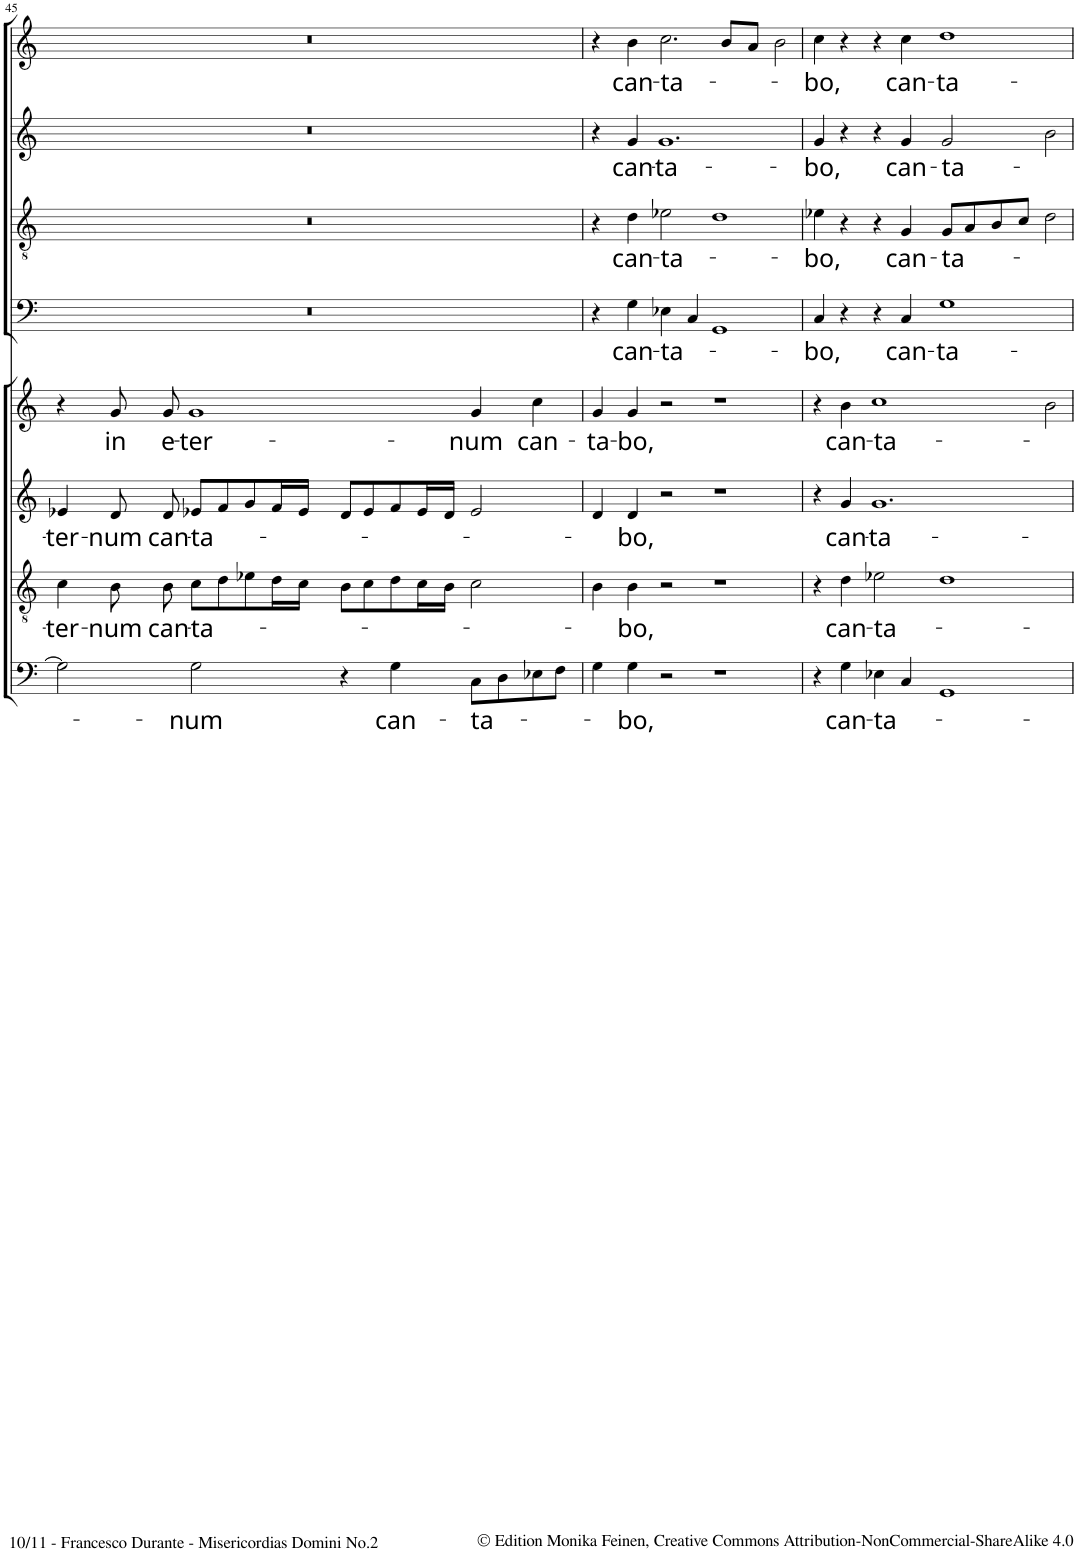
**kern	**text	**kern	**text	**kern	**text	**kern	**text	**kern	**text	**kern	**text	**kern	**text	**kern	**text
*part8	*part8	*part7	*part7	*part6	*part6	*part5	*part5	*part4	*part4	*part3	*part3	*part2	*part2	*part1	*part1
*staff8	*staff8	*staff7	*staff7	*staff6	*staff6	*staff5	*staff5	*staff4	*staff4	*staff3	*staff3	*staff2	*staff2	*staff1	*staff1
*I"BASSO II.	*	*I"TENORE II.	*	*I"ALTO II.	*	*I"CANTO II.	*	*I"BASSO I.	*	*I"TENORE I.	*	*I"ALTO I.	*	*I"CANTO I.	*
!!LO:PB:g=z
*clefF4	*	*clefGv2	*	*clefG2	*	*clefG2	*	*clefF4	*	*clefGv2	*	*clefG2	*	*clefG2	*
*k[]	*	*k[]	*	*k[]	*	*k[]	*	*k[]	*	*k[]	*	*k[]	*	*k[]	*
*M4/2	*	*M4/2	*	*M4/2	*	*M4/2	*	*M4/2	*	*M4/2	*	*M4/2	*	*M4/2	*
*met(c)	*	*met(c)	*	*met(c)	*	*met(c)	*	*met(c)	*	*met(c)	*	*met(c)	*	*met(c)	*
=45	=45	=45	=45	=45	=45	=45	=45	=45	=45	=45	=45	=45	=45	=45	=45
!	!	!	!LO:LY:b	!	!LO:LY:b	!	!	!	!	!	!	!	!	!	!
2G\]	.	4c\	-ter-	4e-X/	-ter-	4r	.	0r	.	0r	.	0r	.	0r	.
!	!	!	!LO:LY:b	!	!LO:LY:b	!	!LO:LY:b	!	!	!	!	!	!	!	!
.	.	8B\	-num	8d/	-num	8g/L	in	.	.	.	.	.	.	.	.
!	!	!	!LO:LY:b	!	!LO:LY:b	!	!LO:LY:b	!	!	!	!	!	!	!	!
.	.	8B\	can-	8d/	can-	8g/J	e-	.	.	.	.	.	.	.	.
!	!LO:LY:b	!	!LO:LY:b	!	!LO:LY:b	!	!LO:LY:b	!	!	!	!	!	!	!	!
2G\	-num	8c\L	-ta-	8e-X/L	-ta-	1g	-ter-	.	.	.	.	.	.	.	.
.	.	8d\	.	8f/	.	.	.	.	.	.	.	.	.	.	.
.	.	8e-X\	.	8g/	.	.	.	.	.	.	.	.	.	.	.
.	.	16d\L	.	16f/L	.	.	.	.	.	.	.	.	.	.	.
.	.	16c\JJ	.	16e-/JJ	.	.	.	.	.	.	.	.	.	.	.
4r	.	8B\L	.	8d/L	.	.	.	.	.	.	.	.	.	.	.
.	.	8c\	.	8e-/	.	.	.	.	.	.	.	.	.	.	.
!	!LO:LY:b	!	!	!	!	!	!	!	!	!	!	!	!	!	!
4G\	can-	8d\	.	8f/	.	.	.	.	.	.	.	.	.	.	.
.	.	16c\L	.	16e-/L	.	.	.	.	.	.	.	.	.	.	.
.	.	16B\JJ	.	16d/JJ	.	.	.	.	.	.	.	.	.	.	.
!	!LO:LY:b	!	!	!	!	!	!LO:LY:b	!	!	!	!	!	!	!	!
8C\L	-ta-	2c\	.	2e-/	.	4g/	-num	.	.	.	.	.	.	.	.
8D\	.	.	.	.	.	.	.	.	.	.	.	.	.	.	.
!	!	!	!	!	!	!	!LO:LY:b	!	!	!	!	!	!	!	!
8E-X\	.	.	.	.	.	4cc\	can-	.	.	.	.	.	.	.	.
8F\J	.	.	.	.	.	.	.	.	.	.	.	.	.	.	.
=46	=46	=46	=46	=46	=46	=46	=46	=46	=46	=46	=46	=46	=46	=46	=46
!	!	!	!	!	!	!	!LO:LY:b	!	!	!	!	!	!	!	!
4G\	.	4B\	.	4d/	.	4g/	-ta-	4r	.	4r	.	4r	.	4r	.
!	!LO:LY:b	!	!LO:LY:b	!	!LO:LY:b	!	!LO:LY:b	!	!LO:LY:b	!	!LO:LY:b	!	!LO:LY:b	!	!LO:LY:b
4G\	bo,	4B\	-bo,	4d/	-bo,	4g/	-bo,	4G\	can-	4d\	can-	4g/	can-	4b\	can-
!	!	!	!	!	!	!	!	!	!LO:LY:b	!	!LO:LY:b	!	!LO:LY:b	!	!LO:LY:b
2r	.	2r	.	2r	.	2r	.	4E-X\	-ta-	2e-X\	-ta-	1.g	-ta-	2.cc\	-ta-
.	.	.	.	.	.	.	.	4C/	.	.	.	.	.	.	.
1r	.	1r	.	1r	.	1r	.	1GG	.	1d	.	.	.	.	.
.	.	.	.	.	.	.	.	.	.	.	.	.	.	8b/L	.
.	.	.	.	.	.	.	.	.	.	.	.	.	.	8a/J	.
.	.	.	.	.	.	.	.	.	.	.	.	.	.	2b\	.
=47	=47	=47	=47	=47	=47	=47	=47	=47	=47	=47	=47	=47	=47	=47	=47
!	!	!	!	!	!	!	!	!	!LO:LY:b	!	!LO:LY:b	!	!LO:LY:b	!	!LO:LY:b
4r	.	4r	.	4r	.	4r	.	4C/	-bo,	4e-X\	-bo,	4g/	-bo,	4cc\	-bo,
!	!LO:LY:b	!	!LO:LY:b	!	!LO:LY:b	!	!LO:LY:b	!	!	!	!	!	!	!	!
4G\	can-	4d\	can-	4g/	can-	4b\	can-	4r	.	4r	.	4r	.	4r	.
!	!LO:LY:b	!	!LO:LY:b	!	!LO:LY:b	!	!LO:LY:b	!	!	!	!	!	!	!	!
4E-X\	-ta-	2e-X\	-ta-	1.g	-ta-	1cc	-ta-	4r	.	4r	.	4r	.	4r	.
!	!	!	!	!	!	!	!	!	!LO:LY:b	!	!LO:LY:b	!	!LO:LY:b	!	!LO:LY:b
4C/	.	.	.	.	.	.	.	4C/	can-	4G/	can-	4g/	can-	4cc\	can-
!	!	!	!	!	!	!	!	!	!LO:LY:b	!	!LO:LY:b	!	!LO:LY:b	!	!LO:LY:b
1GG	.	1d	.	.	.	.	.	1G	-ta-	8G/L	-ta-	2g/	-ta-	1dd	-ta-
.	.	.	.	.	.	.	.	.	.	8A/	.	.	.	.	.
.	.	.	.	.	.	.	.	.	.	8B/	.	.	.	.	.
.	.	.	.	.	.	.	.	.	.	8c/J	.	.	.	.	.
.	.	.	.	.	.	2b\	.	.	.	2d\	.	2b\	.	.	.
=	=	=	=	=	=	=	=	=	=	=	=	=	=	=	=
*-	*-	*-	*-	*-	*-	*-	*-	*-	*-	*-	*-	*-	*-	*-	*-
